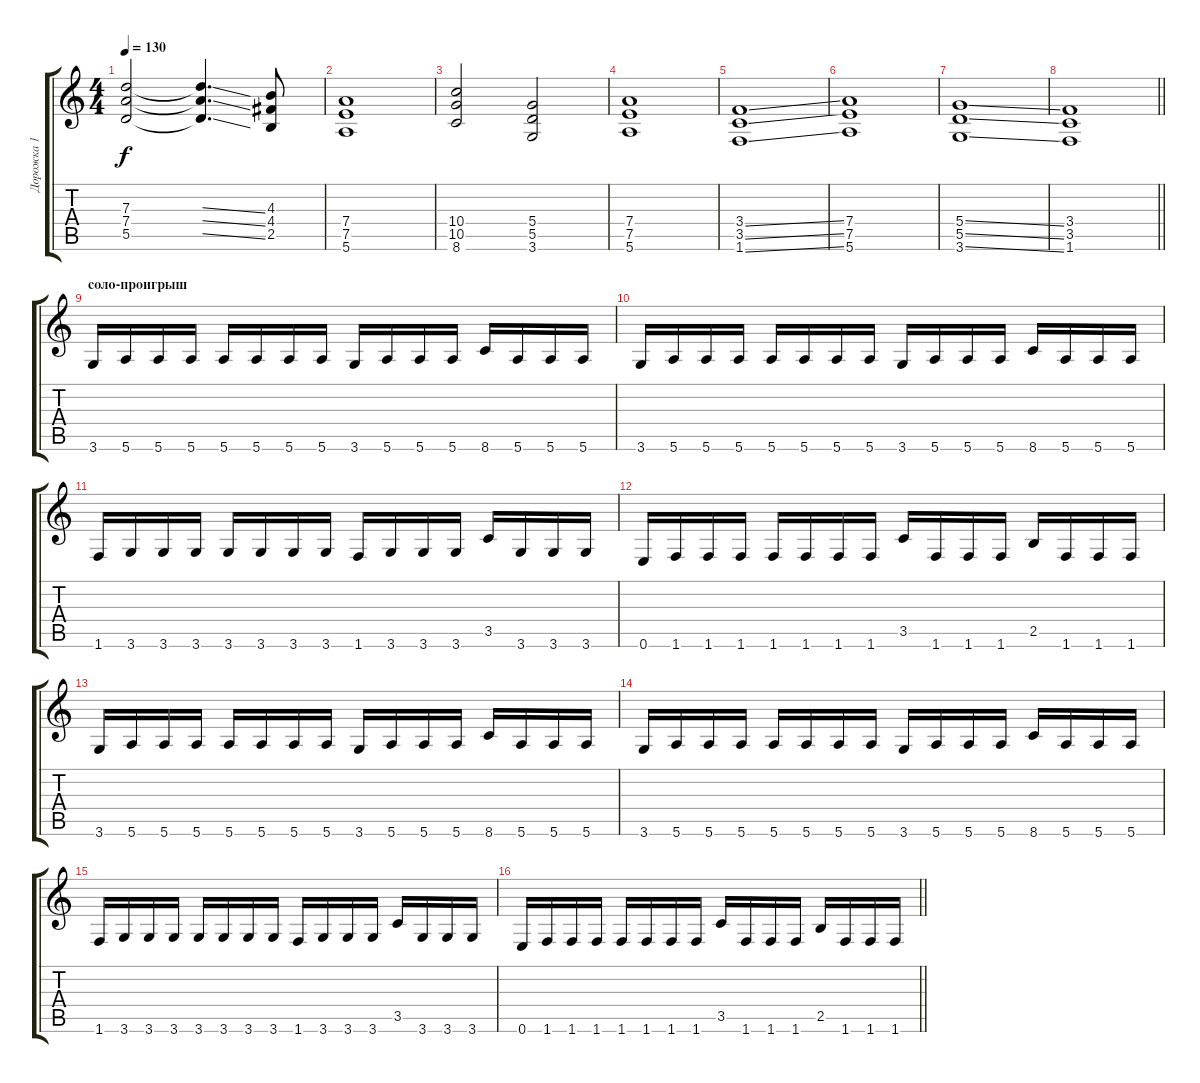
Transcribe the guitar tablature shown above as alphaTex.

\track ("Дорожка 1" "Дорожка 1") {instrument overdrivenguitar}
\staff {score tabs}
\tuning (E4 B3 G3 D3 A2 E2) {hide}
\ts (4 4)
\tempo 130
\clef g2
\ks c
(7.3 7.4 5.5).2{dy f} (7.3{ss t} 7.4{ss t} 5.5{ss t}).4{d} (4.3 4.4 2.5).8 |
(7.4 7.5 5.6).1 |
(10.4 10.5 8.6).2 (5.4 5.5 3.6).2 |
(7.4 7.5 5.6).1 |
(3.4{ss} 3.5{ss} 1.6{ss}).1 |
(7.4 7.5 5.6).1 |
(5.4{ss} 5.5{ss} 3.6{ss}).1 |
\barLineRight lightlight
(3.4 3.5 1.6).1 |
\section ("" "соло-проигрыш")
3.6.16 5.6.16 5.6.16 5.6.16 5.6.16 5.6.16 5.6.16 5.6.16 3.6.16 5.6.16 5.6.16 5.6.16 8.6.16 5.6.16 5.6.16 5.6.16 |
3.6.16 5.6.16 5.6.16 5.6.16 5.6.16 5.6.16 5.6.16 5.6.16 3.6.16 5.6.16 5.6.16 5.6.16 8.6.16 5.6.16 5.6.16 5.6.16 |
1.6.16 3.6.16 3.6.16 3.6.16 3.6.16 3.6.16 3.6.16 3.6.16 1.6.16 3.6.16 3.6.16 3.6.16 3.5.16 3.6.16 3.6.16 3.6.16 |
0.6.16 1.6.16 1.6.16 1.6.16 1.6.16 1.6.16 1.6.16 1.6.16 3.5.16 1.6.16 1.6.16 1.6.16 2.5.16 1.6.16 1.6.16 1.6.16 |
3.6.16 5.6.16 5.6.16 5.6.16 5.6.16 5.6.16 5.6.16 5.6.16 3.6.16 5.6.16 5.6.16 5.6.16 8.6.16 5.6.16 5.6.16 5.6.16 |
3.6.16 5.6.16 5.6.16 5.6.16 5.6.16 5.6.16 5.6.16 5.6.16 3.6.16 5.6.16 5.6.16 5.6.16 8.6.16 5.6.16 5.6.16 5.6.16 |
1.6.16 3.6.16 3.6.16 3.6.16 3.6.16 3.6.16 3.6.16 3.6.16 1.6.16 3.6.16 3.6.16 3.6.16 3.5.16 3.6.16 3.6.16 3.6.16 |
\barLineRight lightlight
0.6.16 1.6.16 1.6.16 1.6.16 1.6.16 1.6.16 1.6.16 1.6.16 3.5.16 1.6.16 1.6.16 1.6.16 2.5.16 1.6.16 1.6.16 1.6.16
